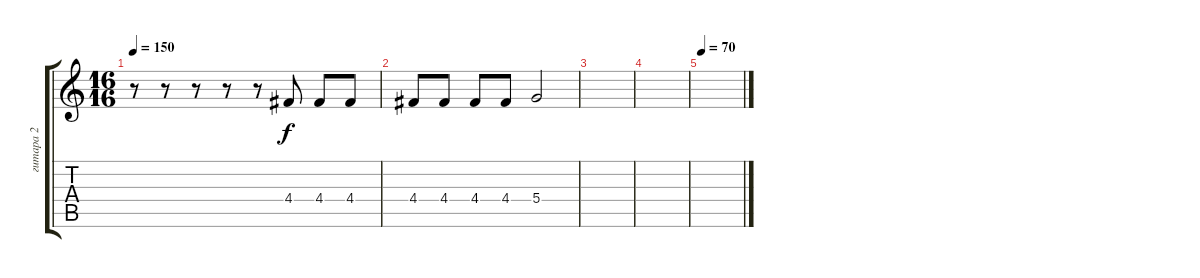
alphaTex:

\track ("гитара 2" "гитара 2") {instrument distortionguitar}
\staff {score tabs}
\tuning (E4 B3 G3 D3 A2 E2) {hide}
\ts (16 16)
\tempo 150
\clef g2
\ks c
r.8{dy f} r.8 r.8 r.8 r.8 4.4.8 4.4.8 4.4.8 |
4.4.8 4.4.8 4.4.8 4.4.8 5.4.2 |
|
|
\tempo 70
